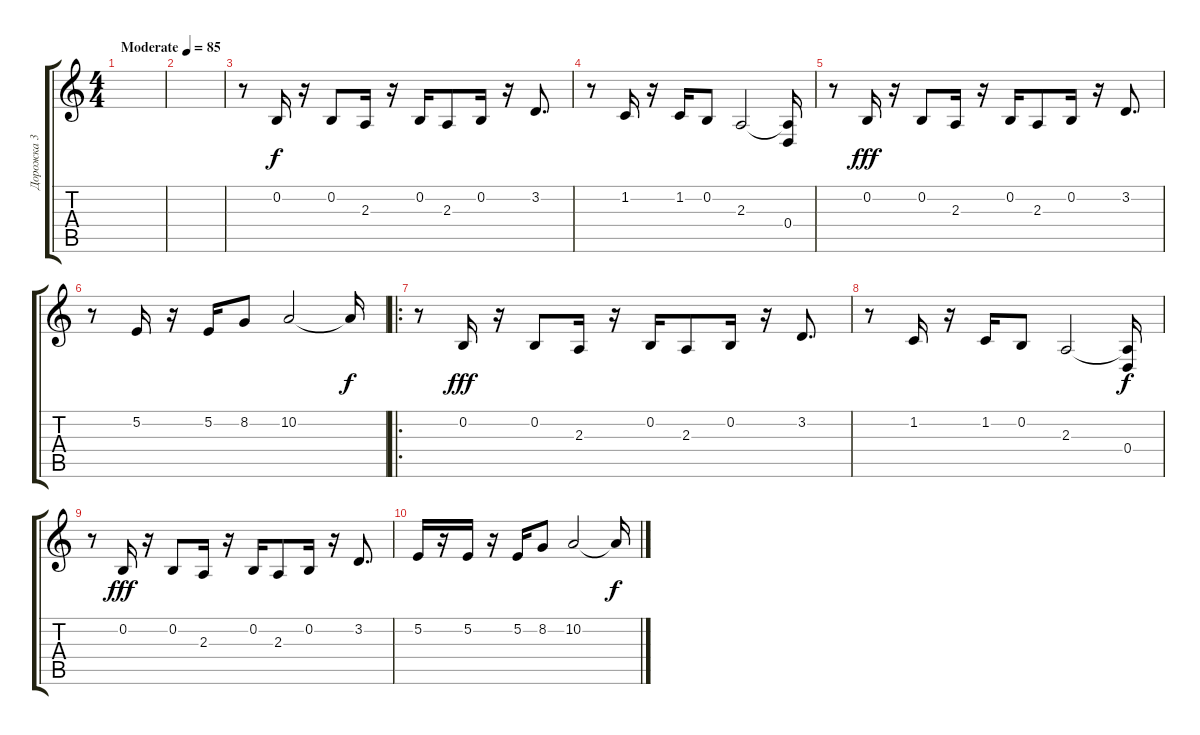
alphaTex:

\track ("Дорожка 3" "Дорожка 3") {instrument brasssection}
\staff {score tabs}
\tuning (E4 B3 G3 D3 A2 E2) {hide}
\ts (4 4)
\tempo (85 "Moderate")
\clef g2
\ks c
|
|
r.8 0.2.16 r.16 0.2.8 2.3.16 r.16 0.2.16 2.3.8 0.2.16 r.16 3.2.8{d} |
r.8 1.2.16 r.16 1.2.16 0.2.8 2.3.2 (2.3{t} 0.4).16{dy f} |
r.8 0.2.16{dy fff} r.16 0.2.8 2.3.16 r.16 0.2.16 2.3.8 0.2.16 r.16 3.2.8{d} |
r.8 5.2.16 r.16 5.2.16 8.2.8 10.2.2 10.2{t}.16{dy f} |
\ro
r.8 0.2.16{dy fff} r.16 0.2.8 2.3.16 r.16 0.2.16 2.3.8 0.2.16 r.16 3.2.8{d} |
r.8 1.2.16 r.16 1.2.16 0.2.8 2.3.2 (2.3{t} 0.4).16{dy f} |
r.8 0.2.16{dy fff} r.16 0.2.8 2.3.16 r.16 0.2.16 2.3.8 0.2.16 r.16 3.2.8{d} |
5.2.16 r.16 5.2.16 r.16 5.2.16 8.2.8 10.2.2 10.2{t}.16{dy f}
